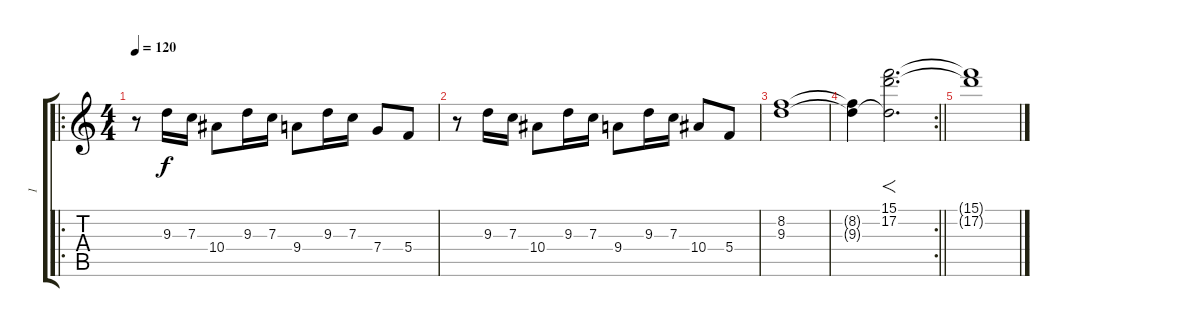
\track ("1" "1") {instrument distortionguitar}
\staff {score tabs}
\tuning (D4 A3 F3 C3 G2 C2) {hide}
\ro
\ts (4 4)
\tempo 120
\clef g2
\ks c
r.8{dy f} 9.3.16 7.3.16 10.4.8 9.3.16 7.3.16 9.4.8 9.3.16 7.3.16 7.4.8 5.4.8 |
r.8 9.3.16 7.3.16 10.4.8 9.3.16 7.3.16 9.4.8 9.3.16 7.3.16 10.4.8 5.4.8 |
(8.2 9.3).1 |
\rc 2
\barLineRight lightlight
(8.2{t} 9.3{t}).4 (15.1 17.2 9.3{t}).2{f d} |
(15.1{t} 17.2{t}).1
